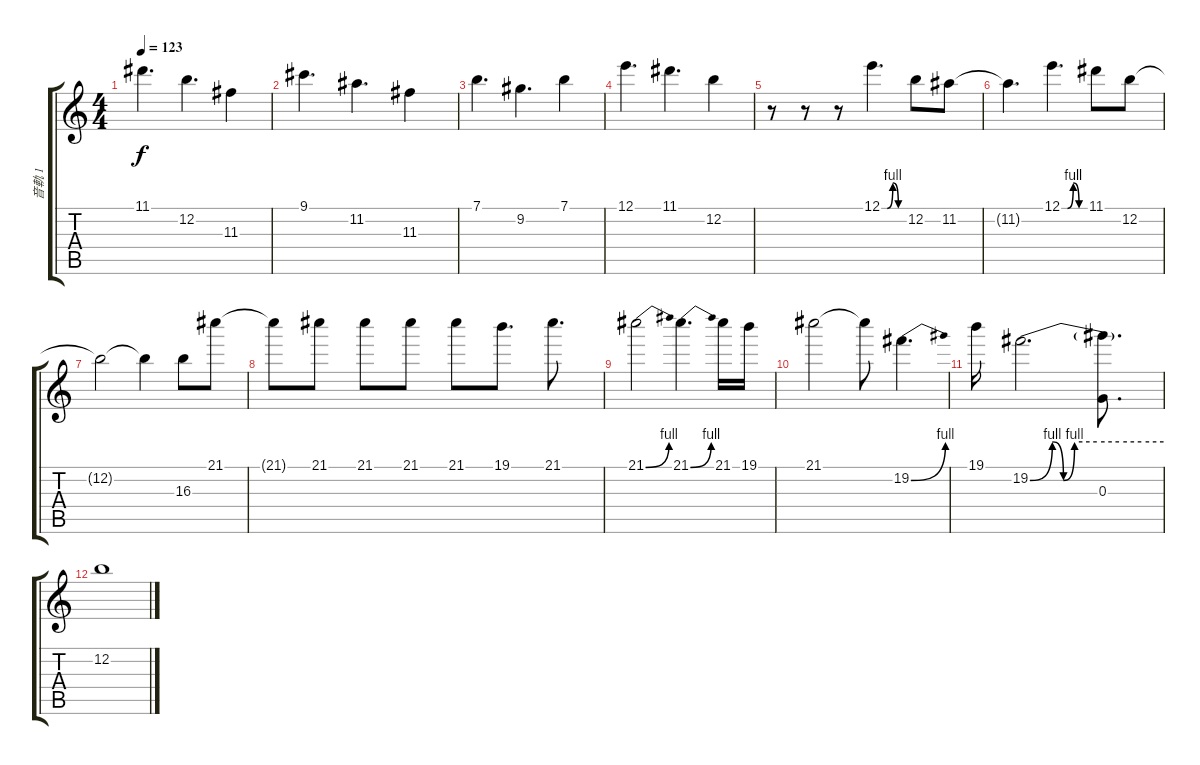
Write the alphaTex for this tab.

\track ("音軌 1" "音軌 1") {instrument electricguitarjazz}
\staff {score tabs}
\tuning (E4 B3 G3 D3 A2 E2) {hide}
\ts (4 4)
\tempo 123
\clef g2
\ks c
11.1.4{d dy f} 12.2.4{d} 11.3.4 |
9.1.4{d} 11.2.4{d} 11.3.4 |
7.1.4{d} 9.2.4{d} 7.1.4 |
12.1.4{d} 11.1.4{d} 12.2.4 |
r.8 r.8 r.8 12.1{be (custom 0 0 15 0 30 4 45 0 60 0)}.4{d} 12.2.8 11.2.8 |
11.2{t}.4{d} 12.1{be (custom 0 0 15 0 30 4 45 0 60 0)}.4{d} 11.1.8 12.2.8 |
12.2{t}.2 12.2{t}.4 16.3.8 21.1.8 |
21.1{t}.8 21.1.8 21.1.8 21.1.8 21.1.8 19.1.8{d} 21.1.8{d} |
21.1{be (bend 0 0 60 4)}.2 21.1{be (bend 0 0 60 4)}.4{d} 21.1.16 19.1.16 |
21.1.2 21.1{t}.8 19.2{be (bend 0 0 60 4)}.4{d} |
19.1.16 19.2{be (custom 0 0 10 4 15 0 20 4 30 4 40 4 50 4 60 4)}.2{d} (19.2{t} 0.3).8{d} |
12.2.1
